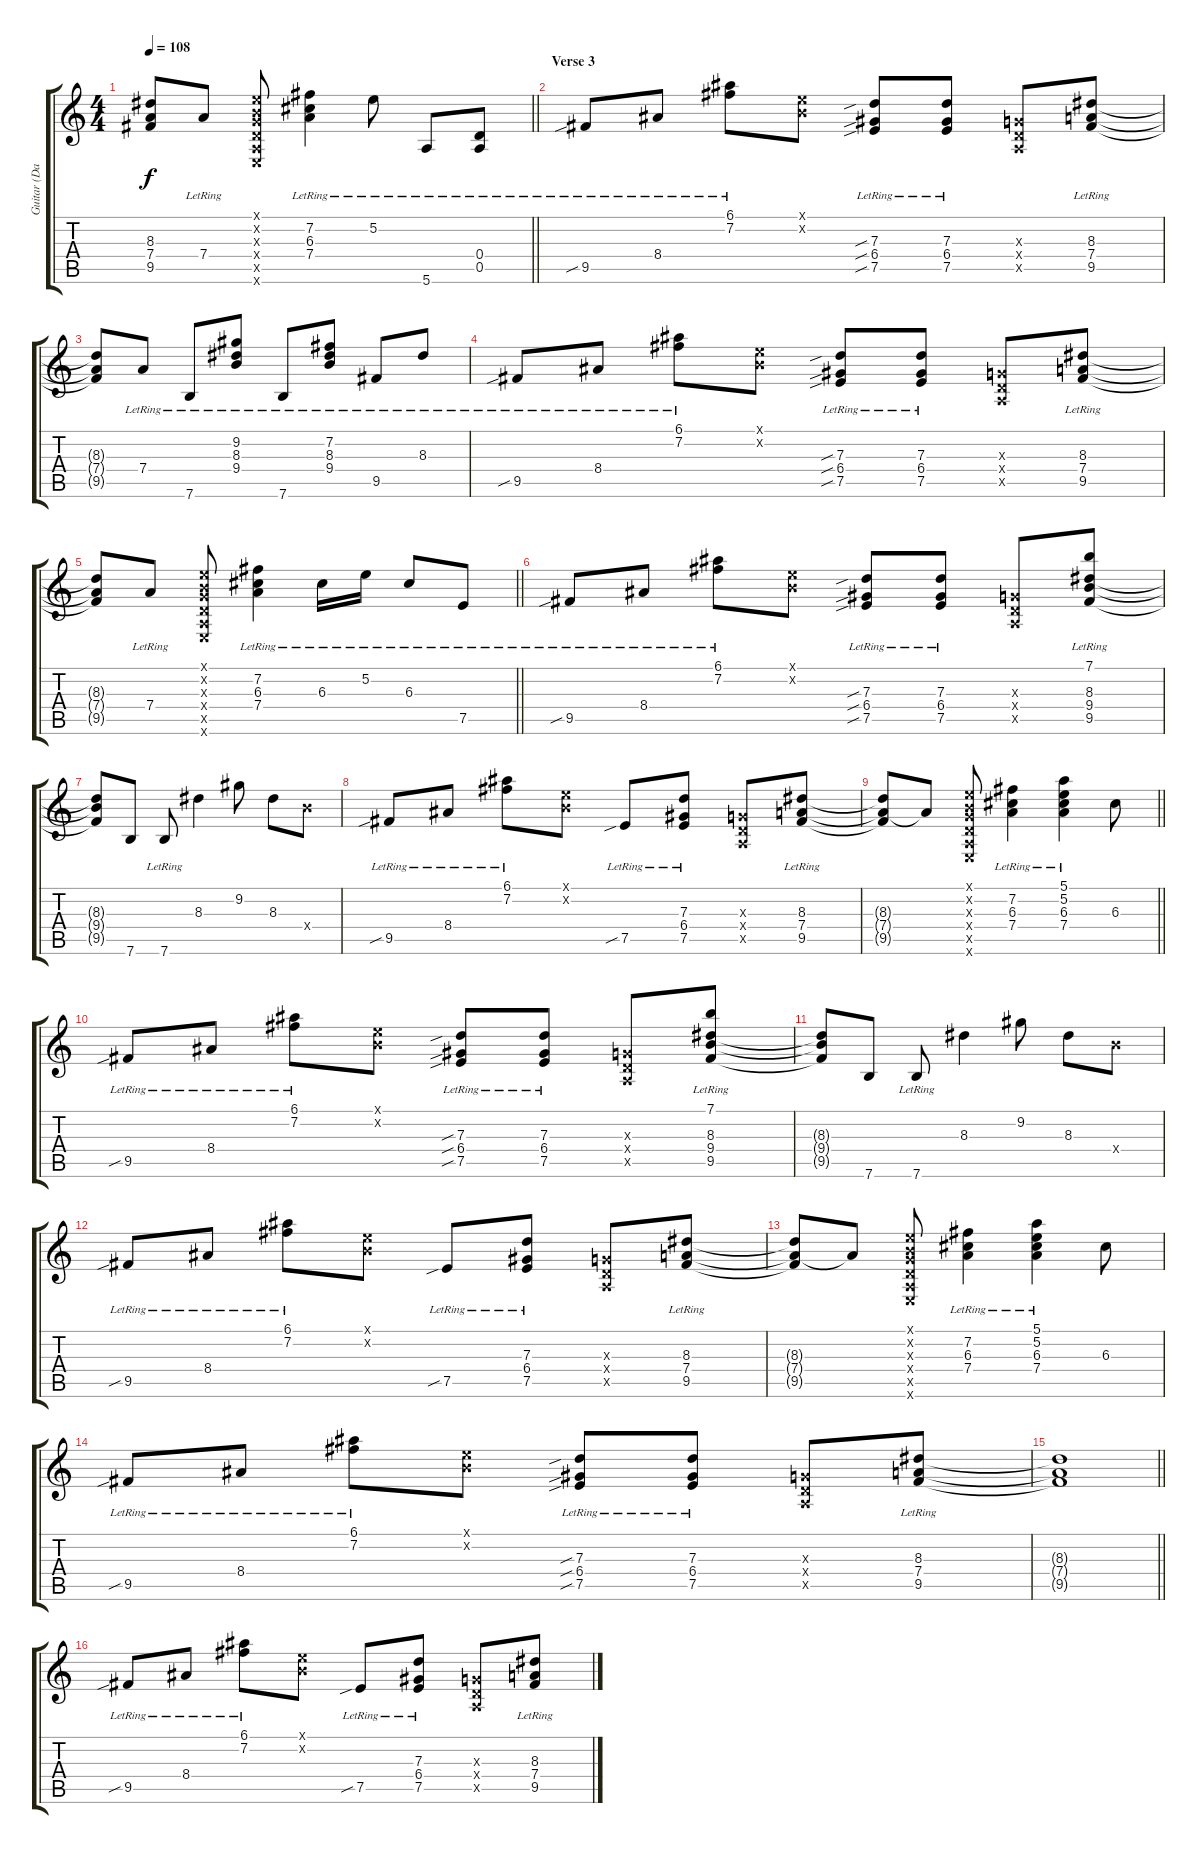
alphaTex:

\track ("Guitar (Dave Navarro)" "Guitar (Da") {instrument electricguitarjazz}
\staff {score tabs}
\tuning (E4 B3 G3 D3 A2 E2) {hide}
\ts (4 4)
\tempo 108
\clef g2
\barLineRight lightlight
\ks c
(8.3{t} 7.4{t} 9.5{t}).8{dy f} 7.4{lr}.8 (0.1{x} 0.2{x} 0.3{x} 0.4{x} 0.5{x} 0.6{x}).8 (7.2{lr} 6.3{lr} 7.4{lr}).4 5.2{lr}.8 5.6{lr}.8 (0.4{lr} 0.5{lr}).8 |
\section ("" "Verse 3")
9.5{sib lr}.8 8.4{lr}.8 (6.1{lr} 7.2{lr}).8 (0.1{x} 0.2{x}).8 (7.3{sib lr} 6.4{sib lr} 7.5{sib lr}).8 (7.3{lr} 6.4{lr} 7.5{lr}).8 (0.3{x} 0.4{x} 0.5{x}).8 (8.3{lr} 7.4{lr} 9.5{lr}).8 |
(8.3{t} 7.4{t} 9.5{t}).8 7.4{lr}.8 7.6{lr}.8 (9.2{lr} 8.3{lr} 9.4{lr}).8 7.6{lr}.8 (7.2{lr} 8.3{lr} 9.4{lr}).8 9.5{lr}.8 8.3{lr}.8 |
9.5{sib lr}.8 8.4{lr}.8 (6.1{lr} 7.2{lr}).8 (0.1{x} 0.2{x}).8 (7.3{sib lr} 6.4{sib lr} 7.5{sib lr}).8 (7.3{lr} 6.4{lr} 7.5{lr}).8 (0.3{x} 0.4{x} 0.5{x}).8 (8.3{lr} 7.4{lr} 9.5{lr}).8 |
\barLineRight lightlight
(8.3{t} 7.4{t} 9.5{t}).8 7.4{lr}.8 (0.1{x} 0.2{x} 0.3{x} 0.4{x} 0.5{x} 0.6{x}).8 (7.2{lr} 6.3{lr} 7.4{lr}).4 6.3{lr}.16 5.2{lr}.16 6.3{lr}.8 7.5{lr}.8 |
9.5{sib lr}.8 8.4{lr}.8 (6.1{lr} 7.2{lr}).8 (0.1{x} 0.2{x}).8 (7.3{sib lr} 6.4{sib lr} 7.5{sib lr}).8 (7.3{lr} 6.4{lr} 7.5{lr}).8 (0.3{x} 0.4{x} 0.5{x}).8 (7.1 8.3{lr} 9.4{lr} 9.5{lr}).8 |
(8.3{t} 9.4{t} 9.5{t}).8 7.6.8 7.6{lr}.8 8.3.4 9.2.8 8.3.8 9.4{x}.8 |
9.5{sib lr}.8 8.4{lr}.8 (6.1{lr} 7.2{lr}).8 (0.1{x} 0.2{x}).8 7.5{sib lr}.8 (7.3{lr} 6.4{lr} 7.5{lr}).8 (0.3{x} 0.4{x} 0.5{x}).8 (8.3{lr} 7.4{lr} 9.5{lr}).8 |
\barLineRight lightlight
(8.3{t} 7.4{t} 9.5{t}).8 7.4{t}.8 (0.1{x} 0.2{x} 0.3{x} 0.4{x} 0.5{x} 0.6{x}).8 (7.2{lr} 6.3{lr} 7.4{lr}).4 (5.1 5.2{lr} 6.3 7.4).4 6.3.8 |
9.5{sib lr}.8 8.4{lr}.8 (6.1{lr} 7.2{lr}).8 (0.1{x} 0.2{x}).8 (7.3{sib lr} 6.4{sib lr} 7.5{sib lr}).8 (7.3{lr} 6.4{lr} 7.5{lr}).8 (0.3{x} 0.4{x} 0.5{x}).8 (7.1 8.3{lr} 9.4{lr} 9.5{lr}).8 |
(8.3{t} 9.4{t} 9.5{t}).8 7.6.8 7.6{lr}.8 8.3.4 9.2.8 8.3.8 9.4{x}.8 |
9.5{sib lr}.8 8.4{lr}.8 (6.1{lr} 7.2{lr}).8 (0.1{x} 0.2{x}).8 7.5{sib lr}.8 (7.3{lr} 6.4{lr} 7.5{lr}).8 (0.3{x} 0.4{x} 0.5{x}).8 (8.3{lr} 7.4{lr} 9.5{lr}).8 |
(8.3{t} 7.4{t} 9.5{t}).8 7.4{t}.8 (0.1{x} 0.2{x} 0.3{x} 0.4{x} 0.5{x} 0.6{x}).8 (7.2{lr} 6.3{lr} 7.4{lr}).4 (5.1 5.2{lr} 6.3 7.4).4 6.3.8 |
9.5{sib lr}.8 8.4{lr}.8 (6.1{lr} 7.2{lr}).8 (0.1{x} 0.2{x}).8 (7.3{sib lr} 6.4{sib lr} 7.5{sib lr}).8 (7.3{lr} 6.4{lr} 7.5{lr}).8 (0.3{x} 0.4{x} 0.5{x}).8 (8.3{lr} 7.4{lr} 9.5{lr}).8 |
\barLineRight lightlight
(8.3{t} 7.4{t} 9.5{t}).1 |
9.5{sib lr}.8 8.4{lr}.8 (6.1{lr} 7.2{lr}).8 (0.1{x} 0.2{x}).8 7.5{sib lr}.8 (7.3{lr} 6.4{lr} 7.5{lr}).8 (0.3{x} 0.4{x} 0.5{x}).8 (8.3{lr} 7.4{lr} 9.5{lr}).8
